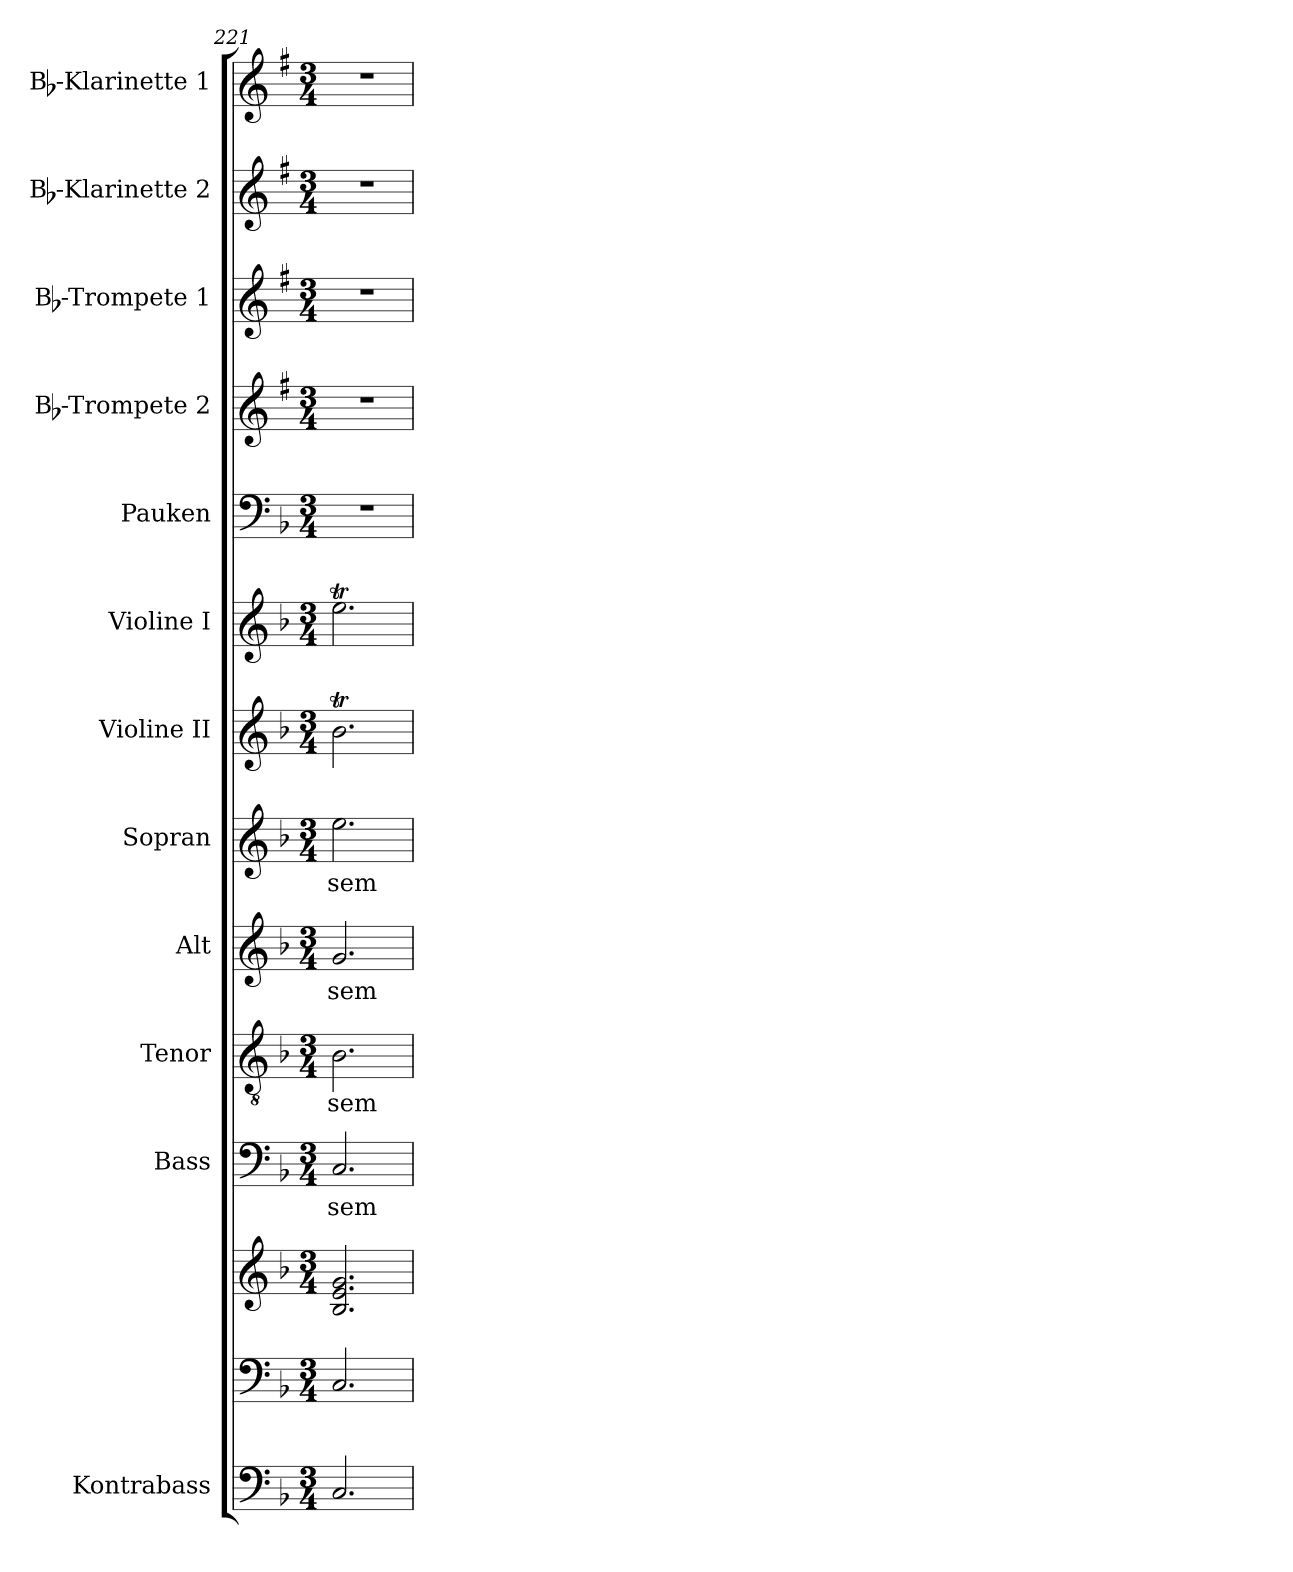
**kern	**kern	**kern	**kern	**text	**kern	**text	**kern	**text	**kern	**text	**kern	**kern	**kern	**kern	**kern	**kern	**kern
*part13	*part12	*part12	*part11	*part11	*part10	*part10	*part9	*part9	*part8	*part8	*part7	*part6	*part5	*part4	*part3	*part2	*part1
*staff14	*staff13	*staff12	*staff11	*staff11	*staff10	*staff10	*staff9	*staff9	*staff8	*staff8	*staff7	*staff6	*staff5	*staff4	*staff3	*staff2	*staff1
*I"Kontrabass	*	*	*I"Bass	*	*I"Tenor	*	*I"Alt	*	*I"Sopran	*	*I"Violine II	*I"Violine I	*I"Pauken	*I"Bb-Trompete 2	*I"Bb-Trompete 1	*I"Bb-Klarinette 2	*I"Bb-Klarinette 1
*I'Kb.	*	*	*I'B.	*	*I'T.	*	*I'A.	*	*I'S.	*	*I'Vl. II	*I'Vl. I	*I'Pk.	*I'Bb Trp. 2	*I'Bb Trp. 1	*I'Bb Kl. 2	*I'Bb Kl. 1
*clefF4	*clefF4	*clefG2	*clefF4	*	*clefGv2	*	*clefG2	*	*clefG2	*	*clefG2	*clefG2	*clefF4	*clefG2	*clefG2	*clefG2	*clefG2
*ITrd7c12	*	*	*	*	*	*	*	*	*	*	*	*	*	*ITrd1c2	*ITrd1c2	*ITrd1c2	*ITrd1c2
*k[b-]	*k[b-]	*k[b-]	*k[b-]	*	*k[b-]	*	*k[b-]	*	*k[b-]	*	*k[b-]	*k[b-]	*k[b-]	*k[b-]	*k[b-]	*k[b-]	*k[b-]
*F:	*F:	*F:	*F:	*	*F:	*	*F:	*	*F:	*	*F:	*F:	*F:	*F:	*F:	*F:	*F:
*M3/4	*M3/4	*M3/4	*M3/4	*	*M3/4	*	*M3/4	*	*M3/4	*	*M3/4	*M3/4	*M3/4	*M3/4	*M3/4	*M3/4	*M3/4
=221	=221	=221	=221	=221	=221	=221	=221	=221	=221	=221	=221	=221	=221	=221	=221	=221	=221
!	!	!	!	!LO:LY:b	!	!LO:LY:b	!	!LO:LY:b	!	!LO:LY:b	!	!	!	!	!	!	!
2.CC/	2.C/	2.B-/ 2.e/ 2.g/	2.C/	sem-	2.B-\	sem-	2.g/	sem-	2.ee\	sem-	2.b-T\	2.eet\	2.r	2.r	2.r	2.r	2.r
=	=	=	=	=	=	=	=	=	=	=	=	=	=	=	=	=	=
*-	*-	*-	*-	*-	*-	*-	*-	*-	*-	*-	*-	*-	*-	*-	*-	*-	*-
